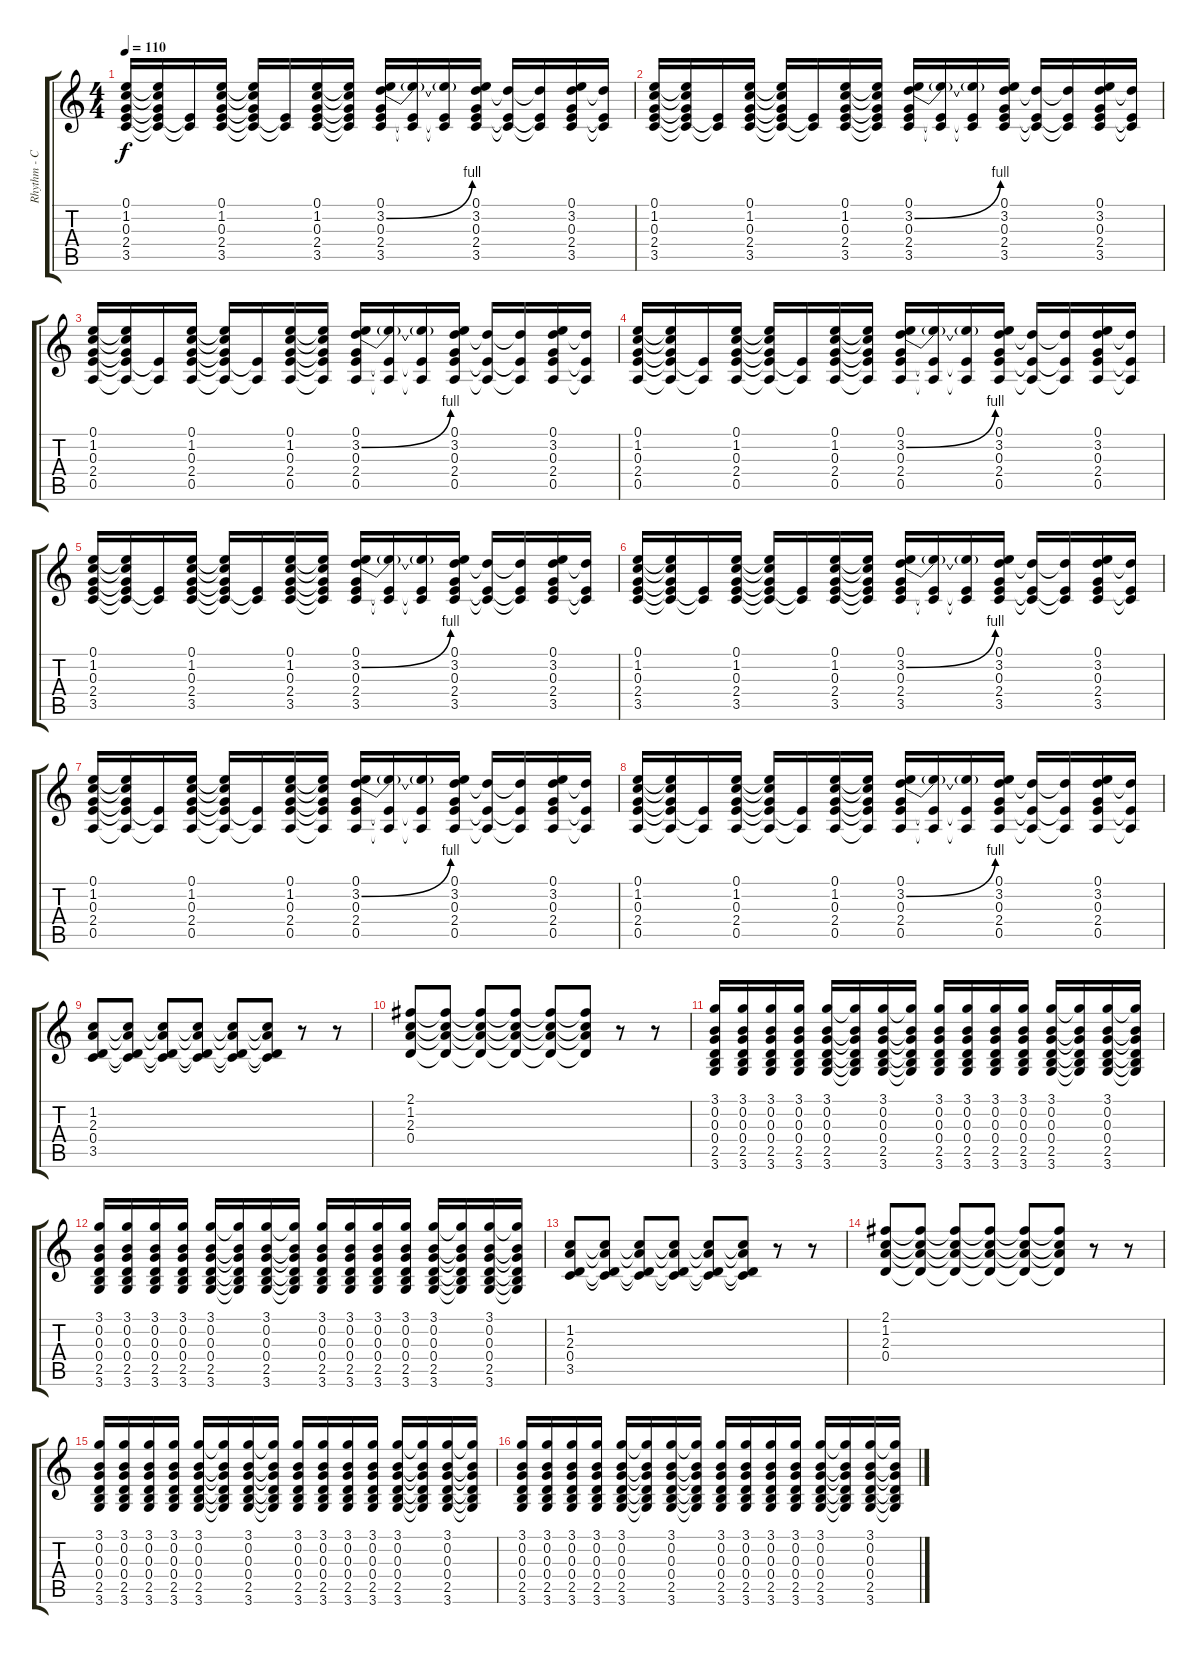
\track ("Rhythm - Caleb" "Rhythm - C") {instrument overdrivenguitar}
\staff {score tabs}
\tuning (E4 B3 G3 D3 A2 E2) {hide}
\ts (4 4)
\tempo 110
\clef g2
\ks c
(0.1 1.2 0.3 2.4 3.5).16{dy f} (0.1{t} 1.2{t} 0.3{t} 2.4{t} 3.5{t}).16 (2.4{t} 3.5{t}).16 (0.1 1.2 0.3 2.4 3.5).16 (0.1{t} 1.2{t} 0.3{t} 2.4{t} 3.5{t}).16 (2.4{t} 3.5{t}).16 (0.1 1.2 0.3 2.4 3.5).16 (0.1{t} 1.2{t} 0.3{t} 2.4{t} 3.5{t}).16 (0.1 3.2{be (bend 0 0 60 4)} 0.3 2.4 3.5).16 (3.2{t} 2.4{t} 3.5{t}).16 (3.2{t} 2.4{t} 3.5{t}).16 (0.1 3.2 0.3 2.4 3.5).16 (3.2{t} 2.4{t} 3.5{t}).16 (3.2{t} 2.4{t} 3.5{t}).16 (0.1 3.2 0.3 2.4 3.5).16 (3.2{t} 2.4{t} 3.5{t}).16 |
(0.1 1.2 0.3 2.4 3.5).16 (0.1{t} 1.2{t} 0.3{t} 2.4{t} 3.5{t}).16 (2.4{t} 3.5{t}).16 (0.1 1.2 0.3 2.4 3.5).16 (0.1{t} 1.2{t} 0.3{t} 2.4{t} 3.5{t}).16 (2.4{t} 3.5{t}).16 (0.1 1.2 0.3 2.4 3.5).16 (0.1{t} 1.2{t} 0.3{t} 2.4{t} 3.5{t}).16 (0.1 3.2{be (bend 0 0 60 4)} 0.3 2.4 3.5).16 (3.2{t} 2.4{t} 3.5{t}).16 (3.2{t} 2.4{t} 3.5{t}).16 (0.1 3.2 0.3 2.4 3.5).16 (3.2{t} 2.4{t} 3.5{t}).16 (3.2{t} 2.4{t} 3.5{t}).16 (0.1 3.2 0.3 2.4 3.5).16 (3.2{t} 2.4{t} 3.5{t}).16 |
(0.1 1.2 0.3 2.4 0.5).16 (0.1{t} 1.2{t} 0.3{t} 2.4{t} 0.5{t}).16 (2.4{t} 0.5{t}).16 (0.1 1.2 0.3 2.4 0.5).16 (0.1{t} 1.2{t} 0.3{t} 2.4{t} 0.5{t}).16 (2.4{t} 0.5{t}).16 (0.1 1.2 0.3 2.4 0.5).16 (0.1{t} 1.2{t} 0.3{t} 2.4{t} 0.5{t}).16 (0.1 3.2{be (bend 0 0 60 4)} 0.3 2.4 0.5).16 (3.2{t} 2.4{t} 0.5{t}).16 (3.2{t} 2.4{t} 0.5{t}).16 (0.1 3.2 0.3 2.4 0.5).16 (3.2{t} 2.4{t} 0.5{t}).16 (3.2{t} 2.4{t} 0.5{t}).16 (0.1 3.2 0.3 2.4 0.5).16 (3.2{t} 2.4{t} 0.5{t}).16 |
(0.1 1.2 0.3 2.4 0.5).16 (0.1{t} 1.2{t} 0.3{t} 2.4{t} 0.5{t}).16 (2.4{t} 0.5{t}).16 (0.1 1.2 0.3 2.4 0.5).16 (0.1{t} 1.2{t} 0.3{t} 2.4{t} 0.5{t}).16 (2.4{t} 0.5{t}).16 (0.1 1.2 0.3 2.4 0.5).16 (0.1{t} 1.2{t} 0.3{t} 2.4{t} 0.5{t}).16 (0.1 3.2{be (bend 0 0 60 4)} 0.3 2.4 0.5).16 (3.2{t} 2.4{t} 0.5{t}).16 (3.2{t} 2.4{t} 0.5{t}).16 (0.1 3.2 0.3 2.4 0.5).16 (3.2{t} 2.4{t} 0.5{t}).16 (3.2{t} 2.4{t} 0.5{t}).16 (0.1 3.2 0.3 2.4 0.5).16 (3.2{t} 2.4{t} 0.5{t}).16 |
(0.1 1.2 0.3 2.4 3.5).16 (0.1{t} 1.2{t} 0.3{t} 2.4{t} 3.5{t}).16 (2.4{t} 3.5{t}).16 (0.1 1.2 0.3 2.4 3.5).16 (0.1{t} 1.2{t} 0.3{t} 2.4{t} 3.5{t}).16 (2.4{t} 3.5{t}).16 (0.1 1.2 0.3 2.4 3.5).16 (0.1{t} 1.2{t} 0.3{t} 2.4{t} 3.5{t}).16 (0.1 3.2{be (bend 0 0 60 4)} 0.3 2.4 3.5).16 (3.2{t} 2.4{t} 3.5{t}).16 (3.2{t} 2.4{t} 3.5{t}).16 (0.1 3.2 0.3 2.4 3.5).16 (3.2{t} 2.4{t} 3.5{t}).16 (3.2{t} 2.4{t} 3.5{t}).16 (0.1 3.2 0.3 2.4 3.5).16 (3.2{t} 2.4{t} 3.5{t}).16 |
(0.1 1.2 0.3 2.4 3.5).16 (0.1{t} 1.2{t} 0.3{t} 2.4{t} 3.5{t}).16 (2.4{t} 3.5{t}).16 (0.1 1.2 0.3 2.4 3.5).16 (0.1{t} 1.2{t} 0.3{t} 2.4{t} 3.5{t}).16 (2.4{t} 3.5{t}).16 (0.1 1.2 0.3 2.4 3.5).16 (0.1{t} 1.2{t} 0.3{t} 2.4{t} 3.5{t}).16 (0.1 3.2{be (bend 0 0 60 4)} 0.3 2.4 3.5).16 (3.2{t} 2.4{t} 3.5{t}).16 (3.2{t} 2.4{t} 3.5{t}).16 (0.1 3.2 0.3 2.4 3.5).16 (3.2{t} 2.4{t} 3.5{t}).16 (3.2{t} 2.4{t} 3.5{t}).16 (0.1 3.2 0.3 2.4 3.5).16 (3.2{t} 2.4{t} 3.5{t}).16 |
(0.1 1.2 0.3 2.4 0.5).16 (0.1{t} 1.2{t} 0.3{t} 2.4{t} 0.5{t}).16 (2.4{t} 0.5{t}).16 (0.1 1.2 0.3 2.4 0.5).16 (0.1{t} 1.2{t} 0.3{t} 2.4{t} 0.5{t}).16 (2.4{t} 0.5{t}).16 (0.1 1.2 0.3 2.4 0.5).16 (0.1{t} 1.2{t} 0.3{t} 2.4{t} 0.5{t}).16 (0.1 3.2{be (bend 0 0 60 4)} 0.3 2.4 0.5).16 (3.2{t} 2.4{t} 0.5{t}).16 (3.2{t} 2.4{t} 0.5{t}).16 (0.1 3.2 0.3 2.4 0.5).16 (3.2{t} 2.4{t} 0.5{t}).16 (3.2{t} 2.4{t} 0.5{t}).16 (0.1 3.2 0.3 2.4 0.5).16 (3.2{t} 2.4{t} 0.5{t}).16 |
(0.1 1.2 0.3 2.4 0.5).16 (0.1{t} 1.2{t} 0.3{t} 2.4{t} 0.5{t}).16 (2.4{t} 0.5{t}).16 (0.1 1.2 0.3 2.4 0.5).16 (0.1{t} 1.2{t} 0.3{t} 2.4{t} 0.5{t}).16 (2.4{t} 0.5{t}).16 (0.1 1.2 0.3 2.4 0.5).16 (0.1{t} 1.2{t} 0.3{t} 2.4{t} 0.5{t}).16 (0.1 3.2{be (bend 0 0 60 4)} 0.3 2.4 0.5).16 (3.2{t} 2.4{t} 0.5{t}).16 (3.2{t} 2.4{t} 0.5{t}).16 (0.1 3.2 0.3 2.4 0.5).16 (3.2{t} 2.4{t} 0.5{t}).16 (3.2{t} 2.4{t} 0.5{t}).16 (0.1 3.2 0.3 2.4 0.5).16 (3.2{t} 2.4{t} 0.5{t}).16 |
(1.2 2.3 0.4 3.5).8 (1.2{t} 2.3{t} 0.4{t} 3.5{t}).8 (1.2{t} 2.3{t} 0.4{t} 3.5{t}).8 (1.2{t} 2.3{t} 0.4{t} 3.5{t}).8 (1.2{t} 2.3{t} 0.4{t} 3.5{t}).8 (1.2{t} 2.3{t} 0.4{t} 3.5{t}).8 r.8 r.8 |
(2.1 1.2 2.3 0.4).8 (2.1{t} 1.2{t} 2.3{t} 0.4{t}).8 (2.1{t} 1.2{t} 2.3{t} 0.4{t}).8 (2.1{t} 1.2{t} 2.3{t} 0.4{t}).8 (2.1{t} 1.2{t} 2.3{t} 0.4{t}).8 (2.1{t} 1.2{t} 2.3{t} 0.4{t}).8 r.8 r.8 |
(3.1 0.2 0.3 0.4 2.5 3.6).16 (3.1 0.2 0.3 0.4 2.5 3.6).16 (3.1 0.2 0.3 0.4 2.5 3.6).16 (3.1 0.2 0.3 0.4 2.5 3.6).16 (3.1 0.2 0.3 0.4 2.5 3.6).16 (3.1{t} 0.2{t} 0.3{t} 0.4{t} 2.5{t} 3.6{t}).16 (3.1 0.2 0.3 0.4 2.5 3.6).16 (3.1{t} 0.2{t} 0.3{t} 0.4{t} 2.5{t} 3.6{t}).16 (3.1 0.2 0.3 0.4 2.5 3.6).16 (3.1 0.2 0.3 0.4 2.5 3.6).16 (3.1 0.2 0.3 0.4 2.5 3.6).16 (3.1 0.2 0.3 0.4 2.5 3.6).16 (3.1 0.2 0.3 0.4 2.5 3.6).16 (3.1{t} 0.2{t} 0.3{t} 0.4{t} 2.5{t} 3.6{t}).16 (3.1 0.2 0.3 0.4 2.5 3.6).16 (3.1{t} 0.2{t} 0.3{t} 0.4{t} 2.5{t} 3.6{t}).16 |
(3.1 0.2 0.3 0.4 2.5 3.6).16 (3.1 0.2 0.3 0.4 2.5 3.6).16 (3.1 0.2 0.3 0.4 2.5 3.6).16 (3.1 0.2 0.3 0.4 2.5 3.6).16 (3.1 0.2 0.3 0.4 2.5 3.6).16 (3.1{t} 0.2{t} 0.3{t} 0.4{t} 2.5{t} 3.6{t}).16 (3.1 0.2 0.3 0.4 2.5 3.6).16 (3.1{t} 0.2{t} 0.3{t} 0.4{t} 2.5{t} 3.6{t}).16 (3.1 0.2 0.3 0.4 2.5 3.6).16 (3.1 0.2 0.3 0.4 2.5 3.6).16 (3.1 0.2 0.3 0.4 2.5 3.6).16 (3.1 0.2 0.3 0.4 2.5 3.6).16 (3.1 0.2 0.3 0.4 2.5 3.6).16 (3.1{t} 0.2{t} 0.3{t} 0.4{t} 2.5{t} 3.6{t}).16 (3.1 0.2 0.3 0.4 2.5 3.6).16 (3.1{t} 0.2{t} 0.3{t} 0.4{t} 2.5{t} 3.6{t}).16 |
(1.2 2.3 0.4 3.5).8 (1.2{t} 2.3{t} 0.4{t} 3.5{t}).8 (1.2{t} 2.3{t} 0.4{t} 3.5{t}).8 (1.2{t} 2.3{t} 0.4{t} 3.5{t}).8 (1.2{t} 2.3{t} 0.4{t} 3.5{t}).8 (1.2{t} 2.3{t} 0.4{t} 3.5{t}).8 r.8 r.8 |
(2.1 1.2 2.3 0.4).8 (2.1{t} 1.2{t} 2.3{t} 0.4{t}).8 (2.1{t} 1.2{t} 2.3{t} 0.4{t}).8 (2.1{t} 1.2{t} 2.3{t} 0.4{t}).8 (2.1{t} 1.2{t} 2.3{t} 0.4{t}).8 (2.1{t} 1.2{t} 2.3{t} 0.4{t}).8 r.8 r.8 |
(3.1 0.2 0.3 0.4 2.5 3.6).16 (3.1 0.2 0.3 0.4 2.5 3.6).16 (3.1 0.2 0.3 0.4 2.5 3.6).16 (3.1 0.2 0.3 0.4 2.5 3.6).16 (3.1 0.2 0.3 0.4 2.5 3.6).16 (3.1{t} 0.2{t} 0.3{t} 0.4{t} 2.5{t} 3.6{t}).16 (3.1 0.2 0.3 0.4 2.5 3.6).16 (3.1{t} 0.2{t} 0.3{t} 0.4{t} 2.5{t} 3.6{t}).16 (3.1 0.2 0.3 0.4 2.5 3.6).16 (3.1 0.2 0.3 0.4 2.5 3.6).16 (3.1 0.2 0.3 0.4 2.5 3.6).16 (3.1 0.2 0.3 0.4 2.5 3.6).16 (3.1 0.2 0.3 0.4 2.5 3.6).16 (3.1{t} 0.2{t} 0.3{t} 0.4{t} 2.5{t} 3.6{t}).16 (3.1 0.2 0.3 0.4 2.5 3.6).16 (3.1{t} 0.2{t} 0.3{t} 0.4{t} 2.5{t} 3.6{t}).16 |
(3.1 0.2 0.3 0.4 2.5 3.6).16 (3.1 0.2 0.3 0.4 2.5 3.6).16 (3.1 0.2 0.3 0.4 2.5 3.6).16 (3.1 0.2 0.3 0.4 2.5 3.6).16 (3.1 0.2 0.3 0.4 2.5 3.6).16 (3.1{t} 0.2{t} 0.3{t} 0.4{t} 2.5{t} 3.6{t}).16 (3.1 0.2 0.3 0.4 2.5 3.6).16 (3.1{t} 0.2{t} 0.3{t} 0.4{t} 2.5{t} 3.6{t}).16 (3.1 0.2 0.3 0.4 2.5 3.6).16 (3.1 0.2 0.3 0.4 2.5 3.6).16 (3.1 0.2 0.3 0.4 2.5 3.6).16 (3.1 0.2 0.3 0.4 2.5 3.6).16 (3.1 0.2 0.3 0.4 2.5 3.6).16 (3.1{t} 0.2{t} 0.3{t} 0.4{t} 2.5{t} 3.6{t}).16 (3.1 0.2 0.3 0.4 2.5 3.6).16 (3.1{t} 0.2{t} 0.3{t} 0.4{t} 2.5{t} 3.6{t}).16
